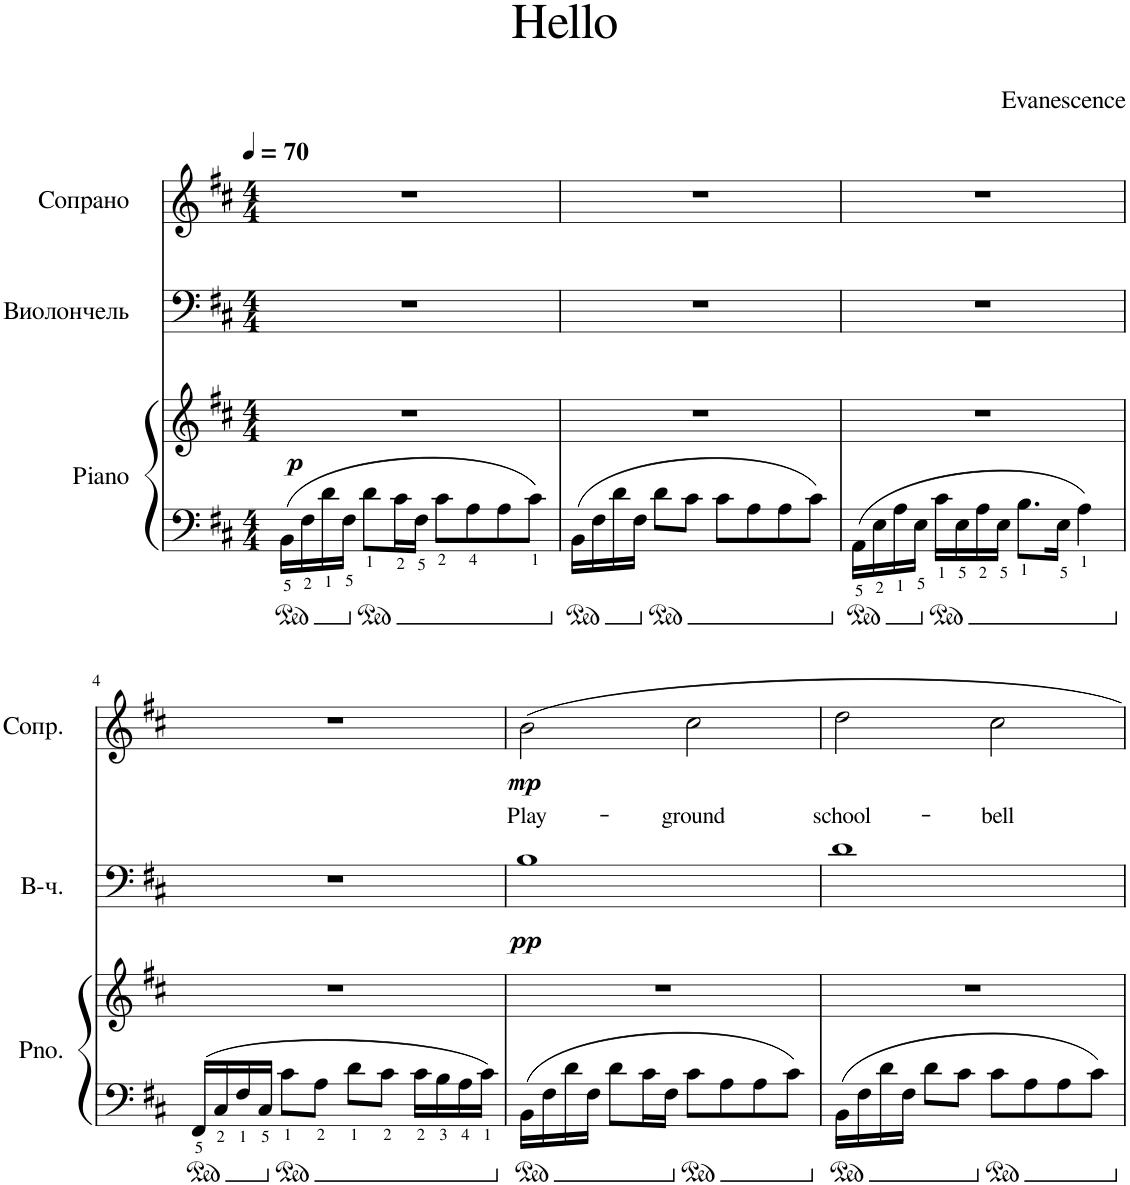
**kern	**kern	**dynam	**kern	**dynam	**kern	**text	**dynam
*part3	*part3	*part3	*part2	*part2	*part1	*part1	*part1
*staff4	*staff3	*staff3/4	*staff2	*staff2	*staff1	*staff1	*staff1
*I"Piano	*	*	*I"Виолончель	*	*I"Сопрано	*	*
*I'Pno.	*	*	*	*	*	*	*
*clefF4	*clefG2	*	*clefF4	*	*clefG2	*	*
*k[f#c#]	*k[f#c#]	*	*k[f#c#]	*	*k[f#c#]	*	*
*M4/4	*M4/4	*	*M4/4	*	*M4/4	*	*
*MM70	*MM70	*	*MM70	*	*MM70	*	*
=1	=1	=1	=1	=1	=1	=1	=1
!	!	!LO:DY:a=2	!	!	!	!	!
16BB\LL	1r	p	1r	.	1r	.	.
16F#\	.	.	.	.	.	.	.
16d\	.	.	.	.	.	.	.
16F#\JJ	.	.	.	.	.	.	.
8d\L	.	.	.	.	.	.	.
16c#\L	.	.	.	.	.	.	.
16F#\JJ	.	.	.	.	.	.	.
8c#\L	.	.	.	.	.	.	.
8A\	.	.	.	.	.	.	.
8A\	.	.	.	.	.	.	.
8c#\J	.	.	.	.	.	.	.
=2	=2	=2	=2	=2	=2	=2	=2
16BB\LL	1r	.	1r	.	1r	.	.
16F#\	.	.	.	.	.	.	.
16d\	.	.	.	.	.	.	.
16F#\JJ	.	.	.	.	.	.	.
8d\L	.	.	.	.	.	.	.
8c#\J	.	.	.	.	.	.	.
8c#\L	.	.	.	.	.	.	.
8A\	.	.	.	.	.	.	.
8A\	.	.	.	.	.	.	.
8c#\J	.	.	.	.	.	.	.
=3	=3	=3	=3	=3	=3	=3	=3
16AA\LL	1r	.	1r	.	1r	.	.
16E\	.	.	.	.	.	.	.
16A\	.	.	.	.	.	.	.
16E\JJ	.	.	.	.	.	.	.
16c#\LL	.	.	.	.	.	.	.
16E\	.	.	.	.	.	.	.
16A\	.	.	.	.	.	.	.
16E\JJ	.	.	.	.	.	.	.
8.B\L	.	.	.	.	.	.	.
16E\Jk	.	.	.	.	.	.	.
4A\	.	.	.	.	.	.	.
!!LO:LB:g=z
=4	=4	=4	=4	=4	=4	=4	=4
16FF#/LL	1r	.	1r	.	1r	.	.
16C#/	.	.	.	.	.	.	.
16F#/	.	.	.	.	.	.	.
16C#/JJ	.	.	.	.	.	.	.
8c#\L	.	.	.	.	.	.	.
8A\J	.	.	.	.	.	.	.
8d\L	.	.	.	.	.	.	.
8c#\J	.	.	.	.	.	.	.
16c#\LL	.	.	.	.	.	.	.
16B\	.	.	.	.	.	.	.
16A\	.	.	.	.	.	.	.
16c#\JJ	.	.	.	.	.	.	.
=5	=5	=5	=5	=5	=5	=5	=5
!	!	!	!	!LO:DY:b	!	!LO:LY:b	!LO:DY:b
16BB\LL	1r	.	1B	pp	2b\	Play-	mp
16F#\	.	.	.	.	.	.	.
16d\	.	.	.	.	.	.	.
16F#\JJ	.	.	.	.	.	.	.
8d\L	.	.	.	.	.	.	.
16c#\L	.	.	.	.	.	.	.
16F#\JJ	.	.	.	.	.	.	.
!	!	!	!	!	!	!LO:LY:b	!
8c#\L	.	.	.	.	2cc#\	-ground	.
8A\	.	.	.	.	.	.	.
8A\	.	.	.	.	.	.	.
8c#\J	.	.	.	.	.	.	.
=6	=6	=6	=6	=6	=6	=6	=6
!	!	!	!	!	!	!LO:LY:b	!
16BB\LL	1r	.	1d	.	2dd\	school-	.
16F#\	.	.	.	.	.	.	.
16d\	.	.	.	.	.	.	.
16F#\JJ	.	.	.	.	.	.	.
8d\L	.	.	.	.	.	.	.
8c#\J	.	.	.	.	.	.	.
!	!	!	!	!	!	!LO:LY:b	!
8c#\L	.	.	.	.	2cc#\	-bell	.
8A\	.	.	.	.	.	.	.
8A\	.	.	.	.	.	.	.
8c#\J	.	.	.	.	.	.	.
=	=	=	=	=	=	=	=
*-	*-	*-	*-	*-	*-	*-	*-
